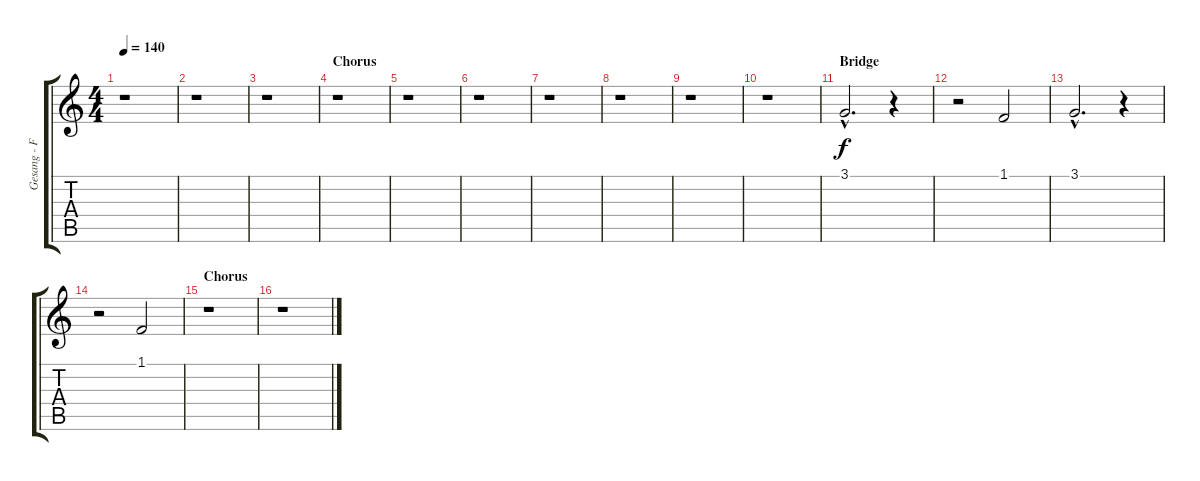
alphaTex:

\track ("Gesang - Farin + Rod" "Gesang - F") {instrument voiceoohs}
\staff {score tabs}
\tuning (E4 B3 G3 D3 A2 E2) {hide}
\ts (4 4)
\tempo 140
\clef g2
\ks c
r.1{dy f} |
r.1 |
r.1 |
\section ("" "Chorus")
r.1 |
r.1 |
r.1 |
r.1 |
r.1 |
r.1 |
r.1 |
\section ("" "Bridge")
3.1{hac}.2{d} r.4 |
r.2 1.1.2 |
3.1{hac}.2{d} r.4 |
r.2 1.1.2 |
\section ("" "Chorus")
r.1 |
r.1
